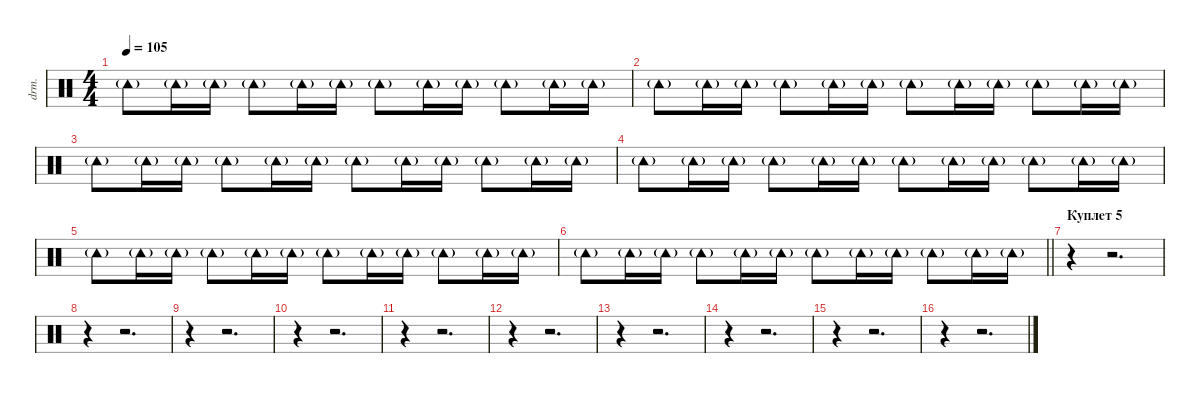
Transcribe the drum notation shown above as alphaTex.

\defaultSystemsLayout 4
\hideDynamics
\bracketExtendMode nobrackets
\track ("Бубен" "drm.") {instrument percussion}
\staff {score}
\articulation defaults
\ts (4 4)
\tempo 105
\clef neutral
\ks c "Tambourine (hit)"{g}.8{dy mp} "Tambourine (hit)"{g}.16 "Tambourine (hit)"{g}.16 "Tambourine (hit)"{g}.8 "Tambourine (hit)"{g}.16 "Tambourine (hit)"{g}.16 "Tambourine (hit)"{g}.8 "Tambourine (hit)"{g}.16 "Tambourine (hit)"{g}.16 "Tambourine (hit)"{g}.8 "Tambourine (hit)"{g}.16 "Tambourine (hit)"{g}.16
|
"Tambourine (hit)"{g}.8 "Tambourine (hit)"{g}.16 "Tambourine (hit)"{g}.16 "Tambourine (hit)"{g}.8 "Tambourine (hit)"{g}.16 "Tambourine (hit)"{g}.16 "Tambourine (hit)"{g}.8 "Tambourine (hit)"{g}.16 "Tambourine (hit)"{g}.16 "Tambourine (hit)"{g}.8 "Tambourine (hit)"{g}.16 "Tambourine (hit)"{g}.16 |
"Tambourine (hit)"{g}.8 "Tambourine (hit)"{g}.16 "Tambourine (hit)"{g}.16 "Tambourine (hit)"{g}.8 "Tambourine (hit)"{g}.16 "Tambourine (hit)"{g}.16 "Tambourine (hit)"{g}.8 "Tambourine (hit)"{g}.16 "Tambourine (hit)"{g}.16 "Tambourine (hit)"{g}.8 "Tambourine (hit)"{g}.16 "Tambourine (hit)"{g}.16 |
"Tambourine (hit)"{g}.8 "Tambourine (hit)"{g}.16 "Tambourine (hit)"{g}.16 "Tambourine (hit)"{g}.8 "Tambourine (hit)"{g}.16 "Tambourine (hit)"{g}.16 "Tambourine (hit)"{g}.8 "Tambourine (hit)"{g}.16 "Tambourine (hit)"{g}.16 "Tambourine (hit)"{g}.8 "Tambourine (hit)"{g}.16 "Tambourine (hit)"{g}.16 |
"Tambourine (hit)"{g}.8 "Tambourine (hit)"{g}.16 "Tambourine (hit)"{g}.16 "Tambourine (hit)"{g}.8 "Tambourine (hit)"{g}.16 "Tambourine (hit)"{g}.16 "Tambourine (hit)"{g}.8 "Tambourine (hit)"{g}.16 "Tambourine (hit)"{g}.16 "Tambourine (hit)"{g}.8 "Tambourine (hit)"{g}.16 "Tambourine (hit)"{g}.16 |
\barLineRight lightlight "Tambourine (hit)"{g}.8 "Tambourine (hit)"{g}.16 "Tambourine (hit)"{g}.16 "Tambourine (hit)"{g}.8 "Tambourine (hit)"{g}.16 "Tambourine (hit)"{g}.16 "Tambourine (hit)"{g}.8 "Tambourine (hit)"{g}.16 "Tambourine (hit)"{g}.16 "Tambourine (hit)"{g}.8 "Tambourine (hit)"{g}.16 "Tambourine (hit)"{g}.16
|
\section ("" "Куплет 5")
r.4 r.2{d} |
r.4 r.2{d} |
r.4 r.2{d} |
r.4 r.2{d} |
r.4 r.2{d} |
r.4 r.2{d} |
r.4 r.2{d} |
r.4 r.2{d} |
r.4 r.2{d} |
r.4 r.2{d}
